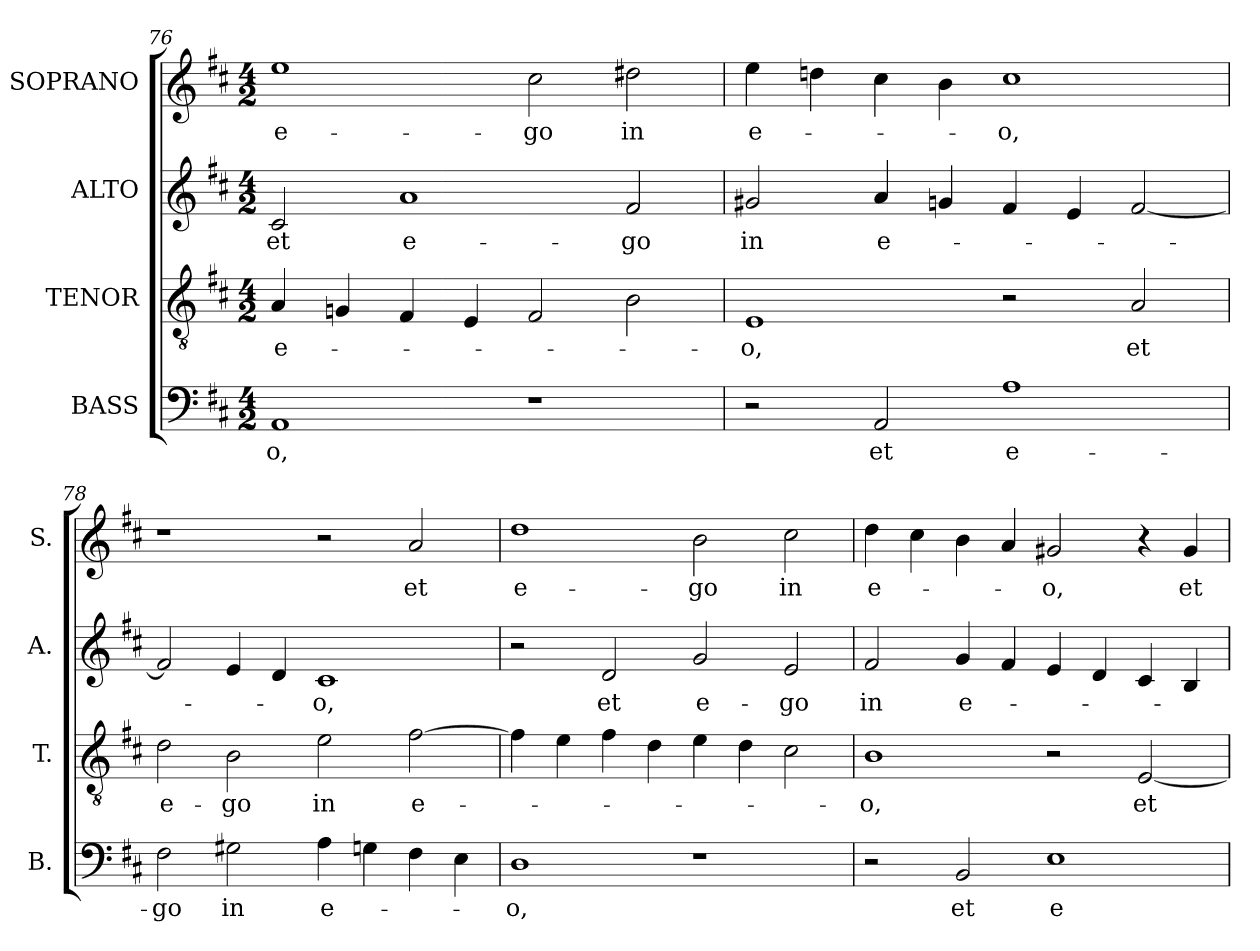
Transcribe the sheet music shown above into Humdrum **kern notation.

**kern	**text	**kern	**text	**kern	**text	**kern	**text
*part4	*part4	*part3	*part3	*part2	*part2	*part1	*part1
*staff4	*staff4	*staff3	*staff3	*staff2	*staff2	*staff1	*staff1
*I"BASS	*	*I"TENOR	*	*I"ALTO	*	*I"SOPRANO	*
*I'B.	*	*I'T.	*	*I'A.	*	*I'S.	*
*clefF4	*	*clefGv2	*	*clefG2	*	*clefG2	*
*	*	*ITrd7c12	*	*	*	*	*
*k[f#c#]	*	*k[f#c#]	*	*k[f#c#]	*	*k[f#c#]	*
*D:	*	*D:	*	*D:	*	*D:	*
*M4/2	*	*M4/2	*	*M4/2	*	*M4/2	*
=76	=76	=76	=76	=76	=76	=76	=76
!	!LO:LY:b:color=#000000	!	!	!	!	!	!
!	!	!	!LO:LY:b:color=#000000	!	!	!	!
!	!	!	!	!	!LO:LY:b:color=#000000	!	!
!	!	!	!	!	!	!	!LO:LY:b:color=#000000
1AAi	-o,	4AAi/	e-	2c#i/	et	1eei	e-
.	.	4GGni/	.	.	.	.	.
!	!	!	!	!	!LO:LY:b:color=#000000	!	!
.	.	4FF#i/	.	1ai	e-	.	.
.	.	4EEi/	.	.	.	.	.
!	!	!	!	!	!	!	!LO:LY:b:color=#000000
1r	.	2FF#i/	.	.	.	2cc#i\	-go
!	!	!	!	!	!LO:LY:b:color=#000000	!	!
!	!	!	!	!	!	!	!LO:LY:b:color=#000000
.	.	2BBi\	.	2f#i/	-go	2dd#Xi\	in
=77	=77	=77	=77	=77	=77	=77	=77
!	!	!	!LO:LY:b:color=#000000	!	!	!	!
!	!	!	!	!	!LO:LY:b:color=#000000	!	!
!	!	!	!	!	!	!	!LO:LY:b:color=#000000
2r	.	1EEi	-o,	2g#Xi/	in	4eei\	e-
.	.	.	.	.	.	4ddni\	.
!	!LO:LY:b:color=#000000	!	!	!	!	!	!
!	!	!	!	!	!LO:LY:b:color=#000000	!	!
2AAi/	et	.	.	4ai/	e-	4cc#i\	.
.	.	.	.	4gni/	.	4bi\	.
!	!LO:LY:b:color=#000000	!	!	!	!	!	!
!	!	!	!	!	!	!	!LO:LY:b:color=#000000
1Ai	e-	2r	.	4f#i/	.	1cc#i	-o,
.	.	.	.	4ei/	.	.	.
!	!	!	!LO:LY:b:color=#000000	!	!	!	!
.	.	2AAi/	et	[2f#i/	.	.	.
=78	=78	=78	=78	=78	=78	=78	=78
!	!LO:LY:b:color=#000000	!	!	!	!	!	!
!	!	!	!LO:LY:b:color=#000000	!	!	!	!
2F#i\	-go	2Di\	e-	2f#i/]	.	1r	.
!	!LO:LY:b:color=#000000	!	!	!	!	!	!
!	!	!	!LO:LY:b:color=#000000	!	!	!	!
2G#Xi\	in	2BBi\	-go	4ei/	.	.	.
.	.	.	.	4di/	.	.	.
!	!LO:LY:b:color=#000000	!	!	!	!	!	!
!	!	!	!LO:LY:b:color=#000000	!	!	!	!
!	!	!	!	!	!LO:LY:b:color=#000000	!	!
4Ai\	e-	2Ei\	in	1c#i	-o,	2r	.
4Gni\	.	.	.	.	.	.	.
!	!	!	!LO:LY:b:color=#000000	!	!	!	!
!	!	!	!	!	!	!	!LO:LY:b:color=#000000
4F#i\	.	[2F#i\	e-	.	.	2ai/	et
4Ei\	.	.	.	.	.	.	.
=79	=79	=79	=79	=79	=79	=79	=79
!	!LO:LY:b:color=#000000	!	!	!	!	!	!
!	!	!	!	!	!	!	!LO:LY:b:color=#000000
1Di	-o,	4F#i\]	.	2r	.	1ddi	e-
.	.	4Ei\	.	.	.	.	.
!	!	!	!	!	!LO:LY:b:color=#000000	!	!
.	.	4F#i\	.	2di/	et	.	.
.	.	4Di\	.	.	.	.	.
!	!	!	!	!	!LO:LY:b:color=#000000	!	!
!	!	!	!	!	!	!	!LO:LY:b:color=#000000
1r	.	4Ei\	.	2gi/	e-	2bi\	-go
.	.	4Di\	.	.	.	.	.
!	!	!	!	!	!LO:LY:b:color=#000000	!	!
!	!	!	!	!	!	!	!LO:LY:b:color=#000000
.	.	2C#i\	.	2ei/	-go	2cc#i\	in
!!LO:LB:g=z
=80	=80	=80	=80	=80	=80	=80	=80
!	!	!	!LO:LY:b:color=#000000	!	!	!	!
!	!	!	!	!	!LO:LY:b:color=#000000	!	!
!	!	!	!	!	!	!	!LO:LY:b:color=#000000
2r	.	1BBi	-o,	2f#i/	in	4ddi\	e-
.	.	.	.	.	.	4cc#i\	.
!	!LO:LY:b:color=#000000	!	!	!	!	!	!
!	!	!	!	!	!LO:LY:b:color=#000000	!	!
2BBi/	et	.	.	4gi/	e-	4bi\	.
.	.	.	.	4f#i/	.	4ai/	.
!	!LO:LY:b:color=#000000	!	!	!	!	!	!
!	!	!	!	!	!	!	!LO:LY:b:color=#000000
1Ei	e-	2r	.	4ei/	.	2g#Xi/	-o,
.	.	.	.	4di/	.	.	.
!	!	!	!LO:LY:b:color=#000000	!	!	!	!
.	.	[2EEi/	et	4c#i/	.	4r	.
!	!	!	!	!	!	!	!LO:LY:b:color=#000000
.	.	.	.	4Bi/	.	4g#i/	et
=	=	=	=	=	=	=	=
*-	*-	*-	*-	*-	*-	*-	*-
